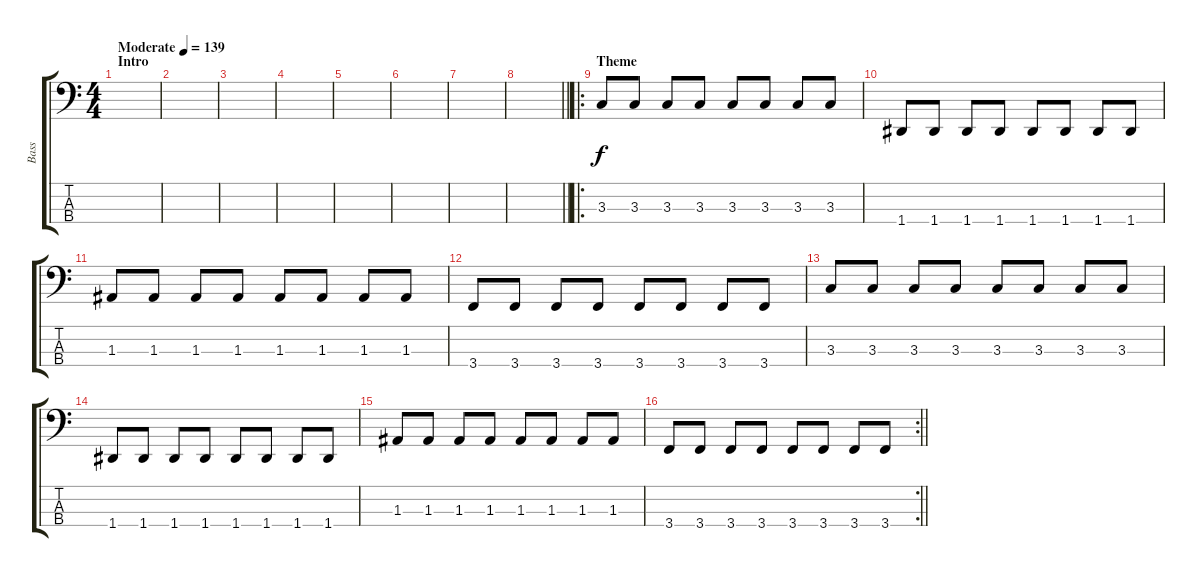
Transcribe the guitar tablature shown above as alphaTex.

\track ("Bass" "Bass") {instrument electricbassfinger}
\staff {score tabs}
\tuning (G2 D2 A1 D1) {hide}
\ts (4 4)
\section ("" "Intro")
\tempo (139 "Moderate")
\clef f4
\ks c
|
|
|
|
|
|
|
\barLineRight lightlight
|
\ro
\section ("" "Theme")
3.3.8 3.3.8 3.3.8 3.3.8 3.3.8 3.3.8 3.3.8 3.3.8 |
1.4.8 1.4.8 1.4.8 1.4.8 1.4.8 1.4.8 1.4.8 1.4.8 |
1.3.8 1.3.8 1.3.8 1.3.8 1.3.8 1.3.8 1.3.8 1.3.8 |
3.4.8 3.4.8 3.4.8 3.4.8 3.4.8 3.4.8 3.4.8 3.4.8 |
3.3.8 3.3.8 3.3.8 3.3.8 3.3.8 3.3.8 3.3.8 3.3.8 |
1.4.8 1.4.8 1.4.8 1.4.8 1.4.8 1.4.8 1.4.8 1.4.8 |
1.3.8 1.3.8 1.3.8 1.3.8 1.3.8 1.3.8 1.3.8 1.3.8 |
\rc 2
\barLineRight lightlight
3.4.8 3.4.8 3.4.8 3.4.8 3.4.8 3.4.8 3.4.8 3.4.8
